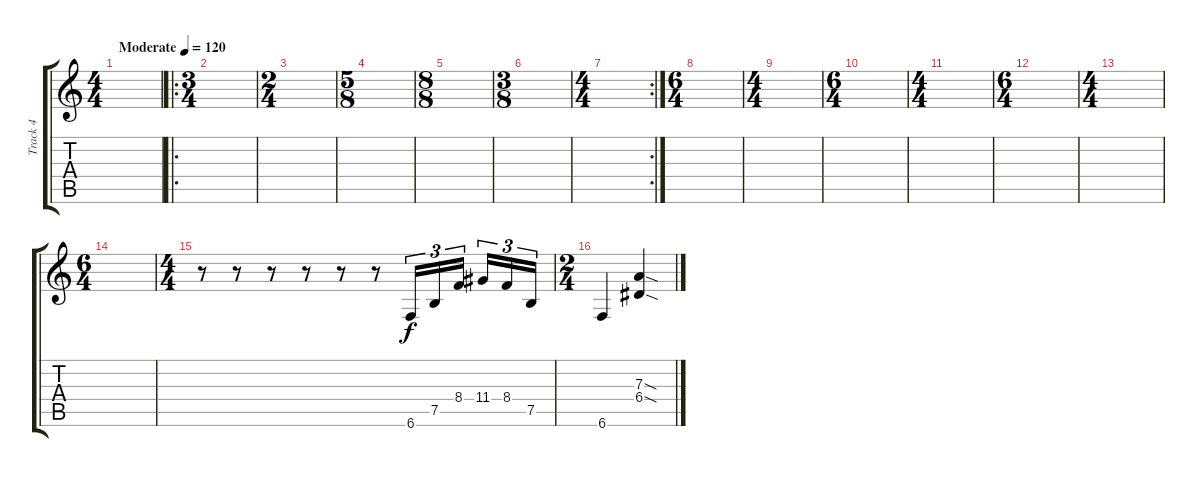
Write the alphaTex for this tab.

\track ("Track 4" "Track 4") {instrument electricbasspick}
\staff {score tabs}
\tuning (B3 Gb3 D3 A2 E2 B1) {hide}
\ts (4 4)
\tempo (120 "Moderate")
\clef g2
\ks c
|
\ro
\ts (3 4)
|
\ts (2 4)
|
\ts (5 8)
|
\ts (8 8)
|
\ts (3 8)
|
\rc 2
\ts (4 4)
|
\ts (6 4)
|
\ts (4 4)
|
\ts (6 4)
|
\ts (4 4)
|
\ts (6 4)
|
\ts (4 4)
|
\ts (6 4)
|
\ts (4 4)
r.8 r.8 r.8 r.8 r.8 r.8 6.6.16{tu (3 2)} 7.5.16{tu (3 2)} 8.4.16{tu (3 2) beam splitsecondary} 11.4.16{tu (3 2)} 8.4.16{tu (3 2)} 7.5.16{tu (3 2)} |
\ts (2 4)
6.6.4 (7.3{sod} 6.4{sod}).4
